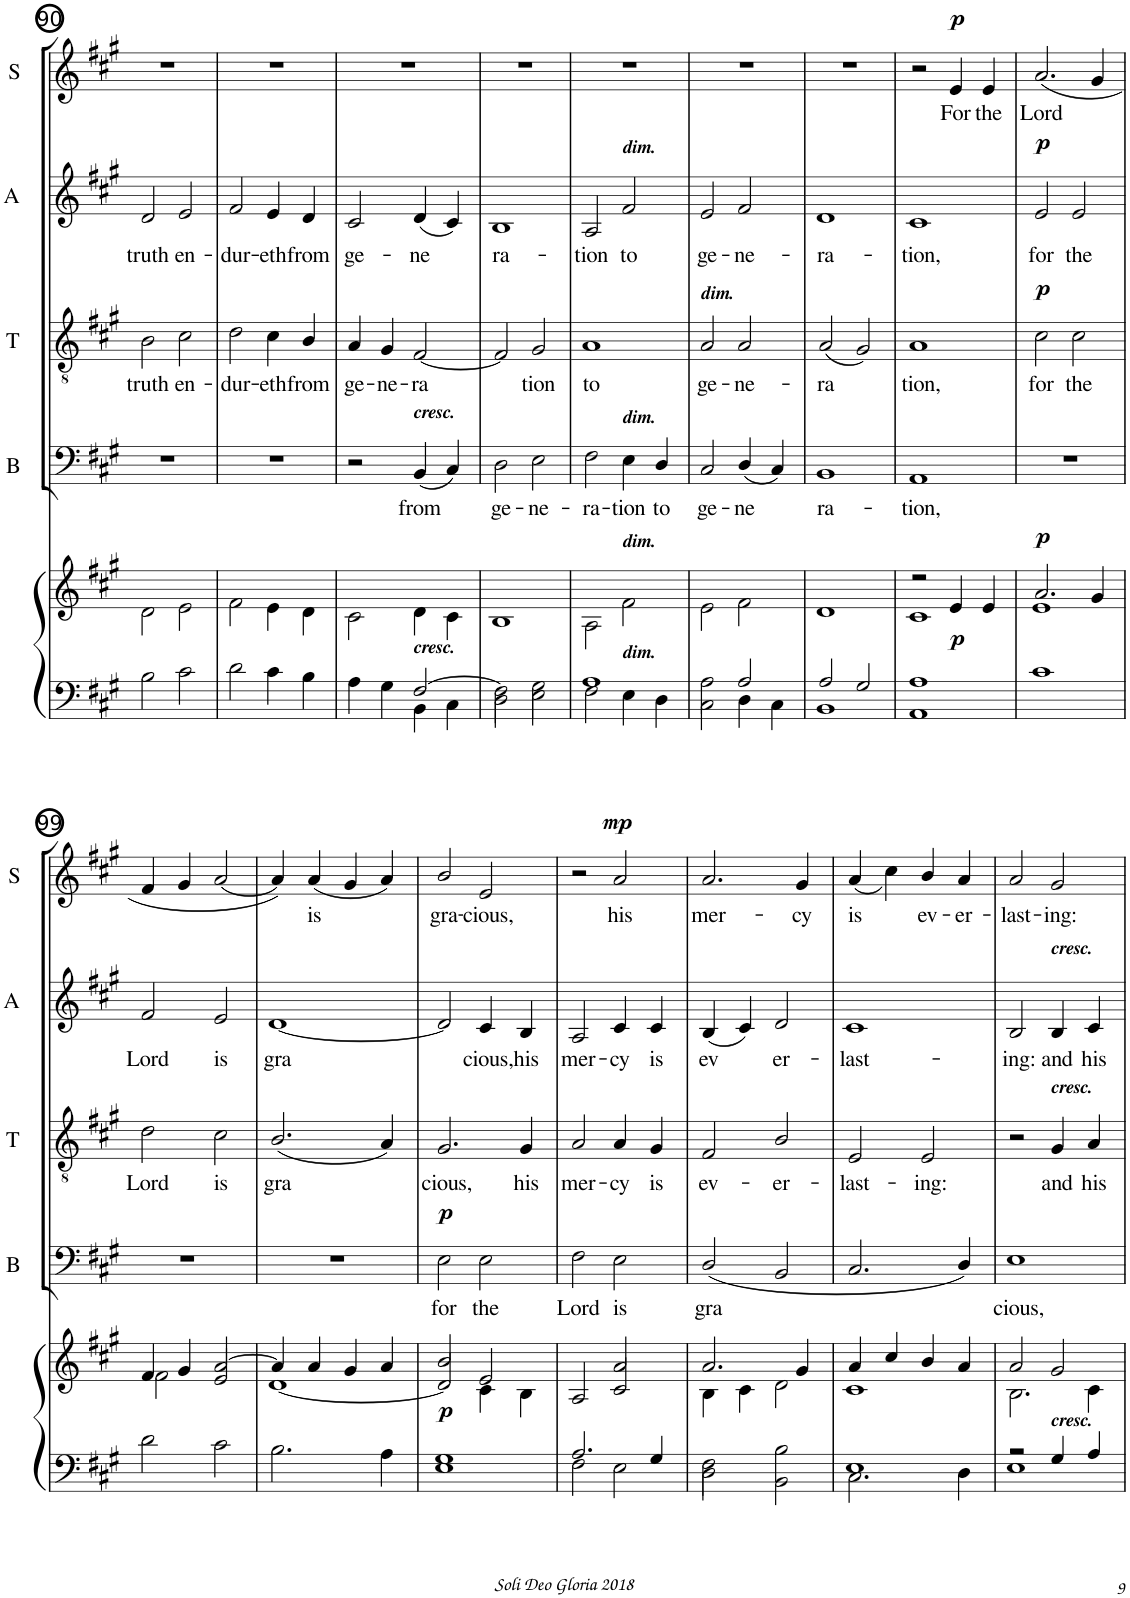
**kern	**kern	**dynam	**kern	**text	**dynam	**kern	**text	**dynam	**kern	**text	**dynam	**kern	**text	**dynam
*part6	*part5	*part5	*part4	*part4	*part4	*part3	*part3	*part3	*part2	*part2	*part2	*part1	*part1	*part1
*staff6	*staff5	*staff5	*staff4	*staff4	*staff4	*staff3	*staff3	*staff3	*staff2	*staff2	*staff2	*staff1	*staff1	*staff1
*	*	*	*I"Bass	*	*	*I"Tenor	*	*	*I"Alto	*	*	*I"Soprano	*	*
*	*	*	*I'B	*	*	*I'T	*	*	*I'A	*	*	*I'S	*	*
!!LO:PB:g=z
*clefF4	*clefG2	*	*clefF4	*	*	*clefGv2	*	*	*clefG2	*	*	*clefG2	*	*
*	*	*	*	*	*	*ITrd1c2	*	*	*	*	*	*	*	*
*k[f#c#g#]	*k[f#c#g#]	*	*k[f#c#g#]	*	*	*k[f#c#g#]	*	*	*k[f#c#g#]	*	*	*k[f#c#g#]	*	*
*A:	*A:	*	*A:	*	*	*A:	*	*	*A:	*	*	*A:	*	*
*M2/2	*M2/2	*	*M2/2	*	*	*M2/2	*	*	*M2/2	*	*	*M2/2	*	*
*met(c|)	*met(c|)	*	*met(c|)	*	*	*met(c|)	*	*	*met(c|)	*	*	*met(c|)	*	*
=90	=90	=90	=90	=90	=90	=90	=90	=90	=90	=90	=90	=90	=90	=90
*	*^	*	*	*	*	*	*	*	*	*	*	*	*	*
!	!	!	!	!	!	!	!	!LO:LY:b	!	!	!LO:LY:b	!	!	!	!
2B\	1ryy	2d\	.	1r	.	.	2B\	truth	.	2d/	truth	.	1r	.	.
!	!	!	!	!	!	!	!	!LO:LY:b	!	!	!LO:LY:b	!	!	!	!
2c#\	.	2e\	.	.	.	.	2c#\	en-	.	2e/	en-	.	.	.	.
=91	=91	=91	=91	=91	=91	=91	=91	=91	=91	=91	=91	=91	=91	=91	=91
!	!	!	!	!	!	!	!	!LO:LY:b	!	!	!LO:LY:b	!	!	!	!
2d\	1ryy	2f#\	.	1r	.	.	2d\	-dur-	.	2f#/	-dur-	.	1r	.	.
!	!	!	!	!	!	!	!	!LO:LY:b	!	!	!LO:LY:b	!	!	!	!
4c#\	.	4e\	.	.	.	.	4c#\	-eth	.	4e/	-eth	.	.	.	.
!	!	!	!	!	!	!	!	!LO:LY:b	!	!	!LO:LY:b	!	!	!	!
4B\	.	4d\	.	.	.	.	4B/	from	.	4d/	from	.	.	.	.
=92	=92	=92	=92	=92	=92	=92	=92	=92	=92	=92	=92	=92	=92	=92	=92
*^	*	*	*	*	*	*	*	*	*	*	*	*	*	*	*
!	!	!	!	!	!	!	!	!	!LO:LY:b	!	!	!LO:LY:b	!	!	!	!
4A\	2ryy	1ryy	2c#\	.	2r	.	.	4A/	ge-	.	2c#/	ge-	.	1r	.	.
!	!	!	!	!	!	!	!	!	!LO:LY:b	!	!	!	!	!	!	!
4G#\	.	.	.	.	.	.	.	4G#/	-ne-	.	.	.	.	.	.	.
!	!	!	!	!	!LO:TX:a:Bi:t=cresc.	!	!	!	!	!	!	!	!	!	!	!
!LO:TX:a:Bi:t=cresc.	!	!	!	!	!	!	!	!	!	!	!	!	!	!	!	!
!	!	!	!	!	!	!LO:LY:b	!	!	!LO:LY:b	!	!	!LO:LY:b	!	!	!	!
[>2F#/	4BB\	.	4d\	.	(<4BB/	from	.	[2F#/	-ra­	.	(<4d/	-ne­	.	.	.	.
.	4C#\	.	4c#\	.	4C#/)	.	.	.	.	.	4c#/)	.	.	.	.	.
=93	=93	=93	=93	=93	=93	=93	=93	=93	=93	=93	=93	=93	=93	=93	=93	=93
!	!	!	!	!	!	!LO:LY:b	!	!	!	!	!	!LO:LY:b	!	!	!	!
2F#\]	2D\	1ryy	1B	.	2D\	ge-	.	2F#/]	.	.	1B	ra-	.	1r	.	.
!	!	!	!	!	!	!LO:LY:b	!	!	!LO:LY:b	!	!	!	!	!	!	!
2G#\	2E\	.	.	.	2E\	-ne-	.	2G#/	tion	.	.	.	.	.	.	.
=94	=94	=94	=94	=94	=94	=94	=94	=94	=94	=94	=94	=94	=94	=94	=94	=94
!	!	!	!	!	!	!LO:LY:b	!	!	!LO:LY:b	!	!	!LO:LY:b	!	!	!	!
1A	2F#\	1ryy	2A\	.	2F#\	-ra-	.	1A	to	.	2A/	-tion	.	1r	.	.
!	!	!	!	!	!	!	!	!	!	!	!LO:TX:a:Bi:t=dim.	!	!	!	!	!
!	!	!	!	!	!LO:TX:a:Bi:t=dim.	!	!	!	!	!	!	!	!	!	!	!
!	!	!	!LO:TX:a:Bi:t=dim.	!	!	!	!	!	!	!	!	!	!	!	!	!
!	!LO:TX:a:Bi:t=dim.	!	!	!	!	!	!	!	!	!	!	!	!	!	!	!
!	!	!	!	!	!	!LO:LY:b	!	!	!	!	!	!LO:LY:b	!	!	!	!
.	4E\	.	2f#\	.	4E\	-tion	.	.	.	.	2f#/	to	.	.	.	.
!	!	!	!	!	!	!LO:LY:b	!	!	!	!	!	!	!	!	!	!
.	4D\	.	.	.	4D/	to	.	.	.	.	.	.	.	.	.	.
=95	=95	=95	=95	=95	=95	=95	=95	=95	=95	=95	=95	=95	=95	=95	=95	=95
!	!	!	!	!	!	!	!	!LO:TX:a:Bi:t=dim.	!	!	!	!	!	!	!	!
!	!	!	!	!	!	!LO:LY:b	!	!	!LO:LY:b	!	!	!LO:LY:b	!	!	!	!
2A\	2C#\	1ryy	2e\	.	2C#/	ge-	.	2A/	ge-	.	2e/	ge-	.	1r	.	.
!	!	!	!	!	!	!LO:LY:b	!	!	!LO:LY:b	!	!	!LO:LY:b	!	!	!	!
2A/	4D\	.	2f#\	.	(<4D/	-ne­	.	2A/	-ne-	.	2f#/	-ne-	.	.	.	.
.	4C#\	.	.	.	4C#/)	.	.	.	.	.	.	.	.	.	.	.
=96	=96	=96	=96	=96	=96	=96	=96	=96	=96	=96	=96	=96	=96	=96	=96	=96
!	!	!	!	!	!	!LO:LY:b	!	!	!LO:LY:b	!	!	!LO:LY:b	!	!	!	!
2A/	1BB	1ryy	1d	.	1BB	ra-	.	(<2A/	-ra­	.	1d	-ra-	.	1r	.	.
2G#/	.	.	.	.	.	.	.	2G#/)	.	.	.	.	.	.	.	.
=97	=97	=97	=97	=97	=97	=97	=97	=97	=97	=97	=97	=97	=97	=97	=97	=97
!	!	!	!	!	!	!LO:LY:b	!	!	!LO:LY:b	!	!	!LO:LY:b	!	!	!	!
1A	1AA	2r	1c#	.	1AA	-tion,	.	1A	tion,	.	1c#	-tion,	.	2r	.	.
!	!	!	!	!LO:DY:b	!	!	!	!	!	!	!	!	!	!	!LO:LY:b	!LO:DY:a
.	.	4e/	.	p	.	.	.	.	.	.	.	.	.	4e/	For	p
!	!	!	!	!	!	!	!	!	!	!	!	!	!	!	!LO:LY:b	!
.	.	4e/	.	.	.	.	.	.	.	.	.	.	.	4e/	the	.
*v	*v	*	*	*	*	*	*	*	*	*	*	*	*	*	*	*
=98	=98	=98	=98	=98	=98	=98	=98	=98	=98	=98	=98	=98	=98	=98	=98
!	!	!	!LO:DY:a	!	!	!	!	!LO:LY:b	!LO:DY:a	!	!LO:LY:b	!LO:DY:a	!	!LO:LY:b	!
1c#	2.a/	1e	p	1r	.	.	2c#\	for	p	2e/	for	p	(<2.a/	Lord	.
!	!	!	!	!	!	!	!	!LO:LY:b	!	!	!LO:LY:b	!	!	!	!
.	.	.	.	.	.	.	2c#\	the	.	2e/	the	.	.	.	.
.	4g#/	.	.	.	.	.	.	.	.	.	.	.	4g#/	.	.
!!LO:LB:g=z
=99	=99	=99	=99	=99	=99	=99	=99	=99	=99	=99	=99	=99	=99	=99	=99
!	!	!	!	!	!	!	!	!LO:LY:b	!	!	!LO:LY:b	!	!	!	!
2d\	4f#/	2f#\	.	1r	.	.	2d\	Lord	.	2f#/	Lord	.	4f#/	.	.
.	4g#/	.	.	.	.	.	.	.	.	.	.	.	4g#/	.	.
!	!	!	!	!	!	!	!	!LO:LY:b	!	!	!LO:LY:b	!	!	!	!
2c#\	[>2a/	2e/	.	.	.	.	2c#\	is	.	2e/	is	.	[2a/	.	.
=100	=100	=100	=100	=100	=100	=100	=100	=100	=100	=100	=100	=100	=100	=100	=100
!	!	!	!	!	!	!	!	!LO:LY:b	!	!	!LO:LY:b	!	!	!	!
2.B\	4a/]	[<1d	.	1r	.	.	(<2.B/	gra­	.	[1d	gra­	.	4a/])	.	.
!	!	!	!	!	!	!	!	!	!	!	!	!	!	!LO:LY:b	!
.	4a/	.	.	.	.	.	.	.	.	.	.	.	(<4a/	is	.
.	4g#/	.	.	.	.	.	.	.	.	.	.	.	4g#/	.	.
4A\	4a/	.	.	.	.	.	4A/)	.	.	.	.	.	4a/)	.	.
=101	=101	=101	=101	=101	=101	=101	=101	=101	=101	=101	=101	=101	=101	=101	=101
*^	*	*	*	*	*	*	*	*	*	*	*	*	*	*	*
!	!	!	!	!LO:DY:b	!	!LO:LY:b	!LO:DY:a	!	!LO:LY:b	!	!	!	!	!	!LO:LY:b	!
1G#	1E	2b/	2d/]	p	2E\	for	p	2.G#/	cious,	.	2d/]	.	.	2b/	gra-	.
!	!	!	!	!	!	!LO:LY:b	!	!	!	!	!	!LO:LY:b	!	!	!LO:LY:b	!
.	.	2e/	4c#\	.	2E\	the	.	.	.	.	4c#/	cious,	.	2e/	-cious,	.
!	!	!	!	!	!	!	!	!	!LO:LY:b	!	!	!LO:LY:b	!	!	!	!
.	.	.	4B\	.	.	.	.	4G#/	his	.	4B/	his	.	.	.	.
=102	=102	=102	=102	=102	=102	=102	=102	=102	=102	=102	=102	=102	=102	=102	=102	=102
!	!	!	!	!	!	!LO:LY:b	!	!	!LO:LY:b	!	!	!LO:LY:b	!	!	!	!
2.A/	2F#\	2ryy	2A/	.	2F#\	Lord	.	2A/	mer-	.	2A/	mer-	.	2r	.	.
!	!	!	!	!	!	!LO:LY:b	!	!	!LO:LY:b	!	!	!LO:LY:b	!	!	!LO:LY:b	!LO:DY:a
.	2E\	2a/	2c#/	.	2E\	is	.	4A/	-cy	.	4c#/	-cy	.	2a/	his	mp
!	!	!	!	!	!	!	!	!	!LO:LY:b	!	!	!LO:LY:b	!	!	!	!
4G#/	.	.	.	.	.	.	.	4G#/	is	.	4c#/	is	.	.	.	.
=103	=103	=103	=103	=103	=103	=103	=103	=103	=103	=103	=103	=103	=103	=103	=103	=103
!	!	!	!	!	!	!LO:LY:b	!	!	!LO:LY:b	!	!	!LO:LY:b	!	!	!LO:LY:b	!
2F#\	2D\	2.a/	4B\	.	(<2D/	gra­	.	2F#/	ev-	.	(<4B/	ev­	.	2.a/	mer-	.
.	.	.	4c#\	.	.	.	.	.	.	.	4c#/)	.	.	.	.	.
!	!	!	!	!	!	!	!	!	!LO:LY:b	!	!	!LO:LY:b	!	!	!	!
2B\	2BB\	.	2d\	.	2BB/	.	.	2B/	-er-	.	2d/	er-	.	.	.	.
!	!	!	!	!	!	!	!	!	!	!	!	!	!	!	!LO:LY:b	!
.	.	4g#/	.	.	.	.	.	.	.	.	.	.	.	4g#/	-cy	.
=104	=104	=104	=104	=104	=104	=104	=104	=104	=104	=104	=104	=104	=104	=104	=104	=104
!	!	!	!	!	!	!	!	!	!LO:LY:b	!	!	!LO:LY:b	!	!	!LO:LY:b	!
1E	2.C#\	4a/	1c#	.	2.C#/	.	.	2E/	-last-	.	1c#	-last-	.	(<4a/	is	.
.	.	4cc#/	.	.	.	.	.	.	.	.	.	.	.	4cc#\)	.	.
!	!	!	!	!	!	!	!	!	!LO:LY:b	!	!	!	!	!	!LO:LY:b	!
.	.	4b/	.	.	.	.	.	2E/	-ing:	.	.	.	.	4b/	ev-	.
!	!	!	!	!	!	!	!	!	!	!	!	!	!	!	!LO:LY:b	!
.	4D\	4a/	.	.	4D/)	.	.	.	.	.	.	.	.	4a/	-er-	.
=105	=105	=105	=105	=105	=105	=105	=105	=105	=105	=105	=105	=105	=105	=105	=105	=105
!	!	!	!	!	!	!LO:LY:b	!	!	!	!	!	!LO:LY:b	!	!	!LO:LY:b	!
2r	1E	2a/	2.B\	.	1E	cious,	.	2r	.	.	2B/	-ing:	.	2a/	-last-	.
!	!	!	!	!	!	!	!	!	!	!	!LO:TX:a:Bi:t=cresc.	!	!	!	!	!
!	!	!	!	!	!	!	!	!LO:TX:a:Bi:t=cresc.	!	!	!	!	!	!	!	!
!LO:TX:a:Bi:t=cresc.	!	!	!	!	!	!	!	!	!	!	!	!	!	!	!	!
!	!	!	!	!	!	!	!	!	!LO:LY:b	!	!	!LO:LY:b	!	!	!LO:LY:b	!
4G#/	.	2g#/	.	.	.	.	.	4G#/	and	.	4B/	and	.	2g#/	-ing:	.
!	!	!	!	!	!	!	!	!	!LO:LY:b	!	!	!LO:LY:b	!	!	!	!
4A/	.	.	4c#\	.	.	.	.	4A/	his	.	4c#/	his	.	.	.	.
*v	*v	*	*	*	*	*	*	*	*	*	*	*	*	*	*	*
*	*v	*v	*	*	*	*	*	*	*	*	*	*	*	*	*
=	=	=	=	=	=	=	=	=	=	=	=	=	=	=
*-	*-	*-	*-	*-	*-	*-	*-	*-	*-	*-	*-	*-	*-	*-
